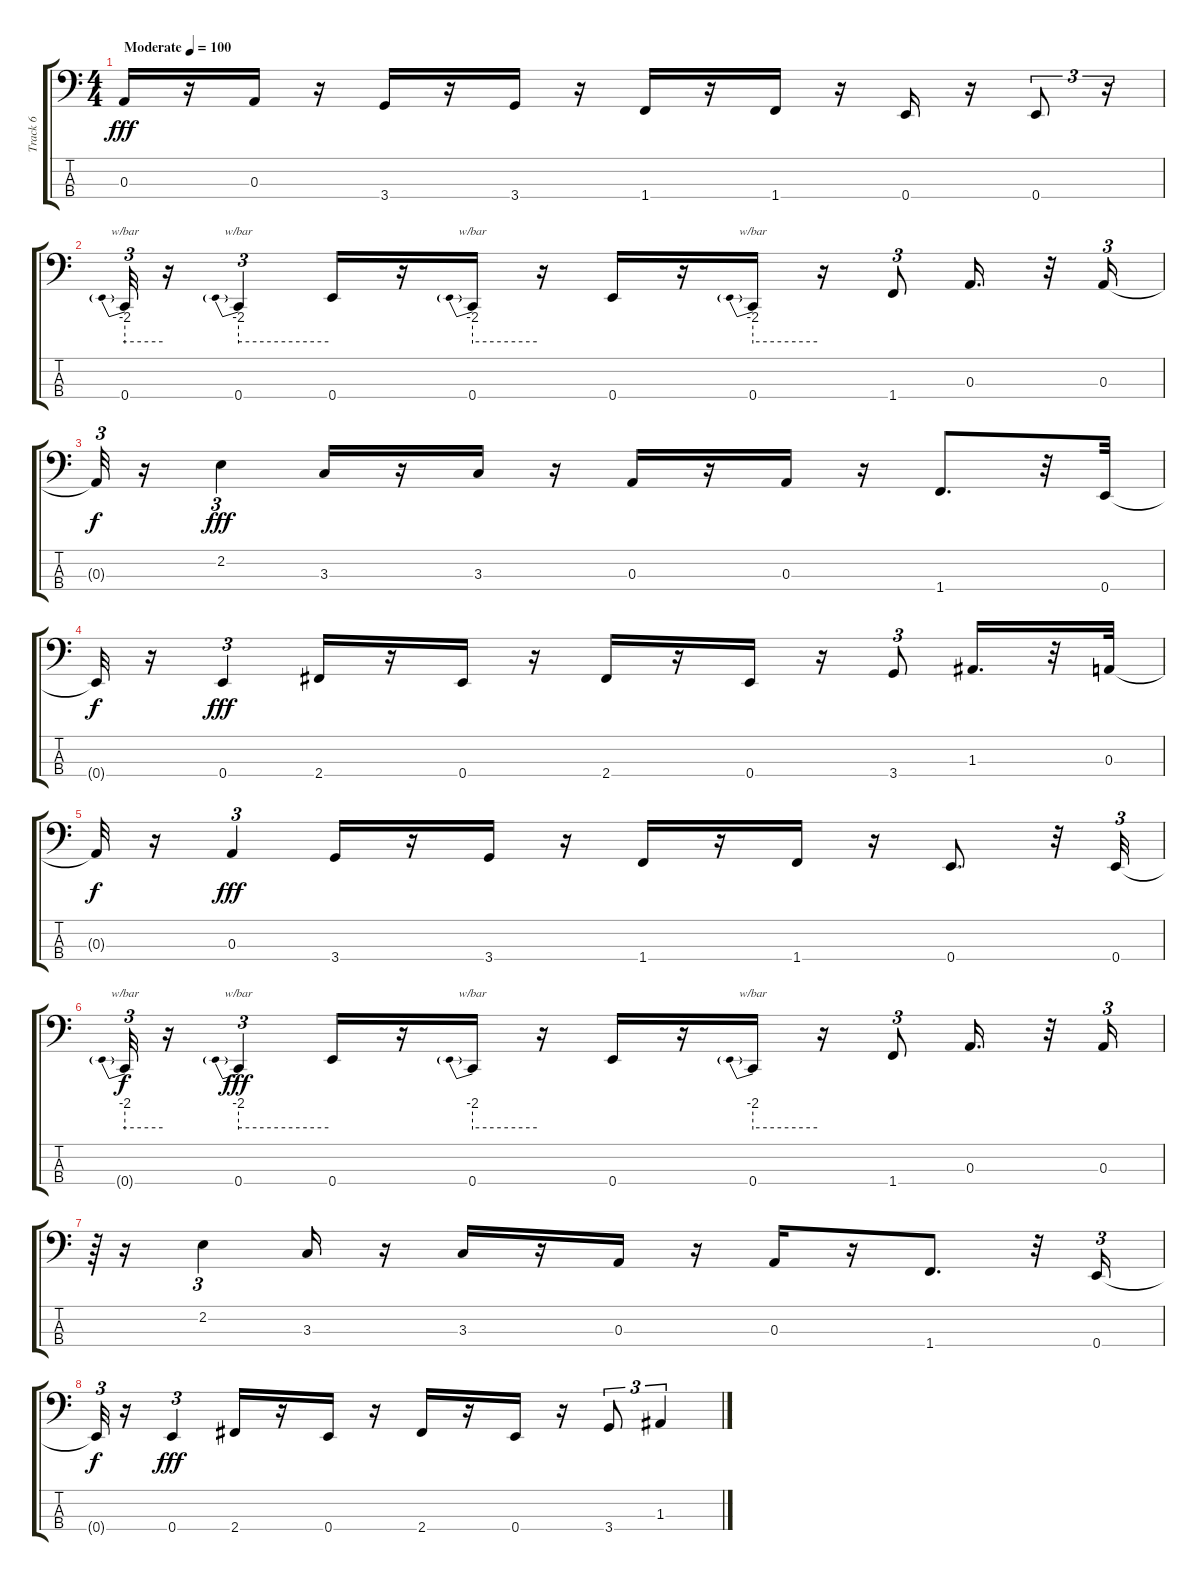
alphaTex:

\track ("Track 6" "Track 6") {instrument synthbass1}
\staff {score tabs}
\tuning (G2 D2 A1 E1) {hide}
\ts (4 4)
\tempo (100 "Moderate")
\clef f4
\ks c
0.3.16{dy fff instrument synthbass1} r.16 0.3.16 r.16 3.4.16 r.16 3.4.16 r.16 1.4.16 r.16 1.4.16 r.16 0.4.16 r.16 0.4.8{tu (3 2)} r.16{tu (3 2)} |
0.4.32{tu (3 2) tbe (predive default 0 -8 60 -8)} r.16 0.4.4{tu (3 2) tbe (predive default 0 -8 60 -8)} 0.4.16 r.16 0.4.16{tbe (predive default 0 -8 60 -8)} r.16 0.4.16 r.16 0.4.16{tbe (predive default 0 -8 60 -8)} r.16 1.4.8{tu (3 2)} 0.3.16{d} r.32 0.3.16{tu (3 2)} |
0.3{t}.32{tu (3 2) dy f} r.16 2.2.4{tu (3 2) dy fff} 3.3.16 r.16 3.3.16 r.16 0.3.16 r.16 0.3.16 r.16 1.4.8{d} r.32 0.4.32 |
0.4{t}.32{dy f} r.16 0.4.4{tu (3 2) dy fff} 2.4.16 r.16 0.4.16 r.16 2.4.16 r.16 0.4.16 r.16 3.4.8{tu (3 2)} 1.3.16{d} r.32 0.3.32 |
0.3{t}.32{dy f} r.16 0.3.4{tu (3 2) dy fff} 3.4.16 r.16 3.4.16 r.16 1.4.16 r.16 1.4.16 r.16 0.4.8{d} r.32 0.4.32{tu (3 2)} |
0.4{t}.32{tu (3 2) tbe (predive default 0 -8 60 -8) dy f} r.16 0.4.4{tu (3 2) tbe (predive default 0 -8 60 -8) dy fff} 0.4.16 r.16 0.4.16{tbe (predive default 0 -8 60 -8)} r.16 0.4.16 r.16 0.4.16{tbe (predive default 0 -8 60 -8)} r.16 1.4.8{tu (3 2)} 0.3.16{d} r.32 0.3.16{tu (3 2)} |
r.64{tu (3 2)} r.16 2.2.4{tu (3 2)} 3.3.16 r.16 3.3.16 r.16 0.3.16 r.16 0.3.16 r.16 1.4.8{d} r.32 0.4.16{tu (3 2)} |
0.4{t}.32{tu (3 2) dy f} r.16 0.4.4{tu (3 2) dy fff} 2.4.16 r.16 0.4.16 r.16 2.4.16 r.16 0.4.16 r.16 3.4.8{tu (3 2)} 1.3.4{tu (3 2)}
